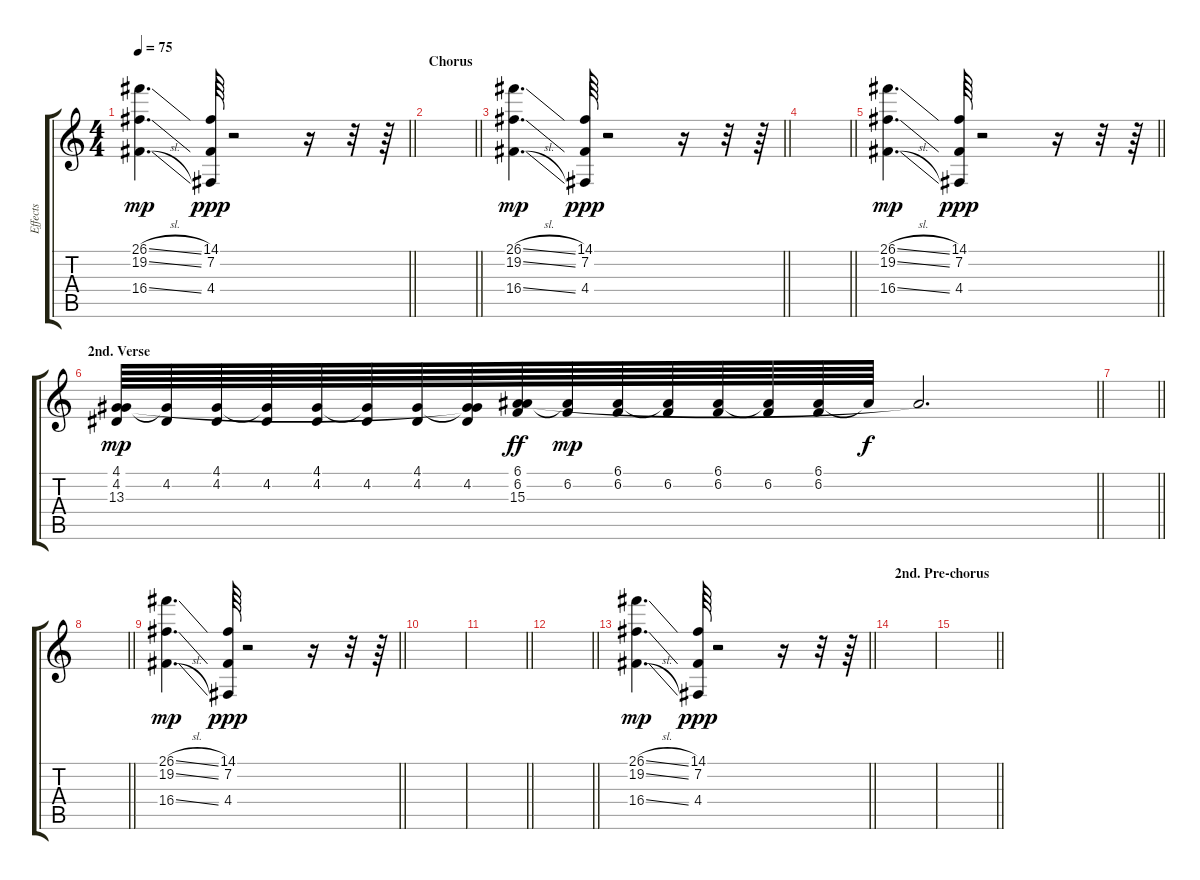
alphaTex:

\track ("Effects" "Effects") {instrument cello}
\staff {score tabs}
\tuning (E4 B3 G3 D3 A2 E2) {hide}
\ts (4 4)
\tempo 75
\clef g2
\barLineRight lightlight
\ks c
(26.1{sl} 19.2{sl} 16.4{sl}).4{d dy mp volume 7 instrument cello} (14.1 7.2 4.4).64{dy ppp} r.2 r.16 r.32 r.64 |
\section ("" "Chorus")
\barLineRight lightlight
|
\barLineRight lightlight
(26.1{sl} 19.2{sl} 16.4{sl}).4{d dy mp volume 7 instrument cello} (14.1 7.2 4.4).64{dy ppp} r.2 r.16 r.32 r.64 |
\barLineRight lightlight
|
\barLineRight lightlight
(26.1{sl} 19.2{sl} 16.4{sl}).4{d dy mp volume 7 instrument cello} (14.1 7.2 4.4).64{dy ppp} r.2 r.16 r.32 r.64 |
\section ("" "2nd. Verse")
\barLineRight lightlight
(4.1 4.2 13.3).64{dy mp volume 6 instrument lead2sawtooth} (4.1{t} 4.2).64 (4.1 4.2).64 (4.1{t} 4.2).64 (4.1 4.2).64 (4.1{t} 4.2).64 (4.1 4.2).64 (4.1{t} 4.2 13.3{t}).64 (6.1 6.2 15.3).64{dy ff} (6.1{t} 6.2).64{dy mp} (6.1 6.2).64 (6.1{t} 6.2).64 (6.1 6.2).64 (6.1{t} 6.2).64 (6.1 6.2).64 6.1{t}.64{dy f} 15.3{t}.2{d} |
\barLineRight lightlight
|
\barLineRight lightlight
|
\barLineRight lightlight
(26.1{sl} 19.2{sl} 16.4{sl}).4{d dy mp volume 7 instrument cello} (14.1 7.2 4.4).64{dy ppp} r.2 r.16 r.32 r.64 |
|
\barLineRight lightlight
|
\barLineRight lightlight
|
\barLineRight lightlight
(26.1{sl} 19.2{sl} 16.4{sl}).4{d dy mp volume 7 instrument cello} (14.1 7.2 4.4).64{dy ppp} r.2 r.16 r.32 r.64 |
\section ("" "2nd. Pre-chorus")
|
\barLineRight lightlight
